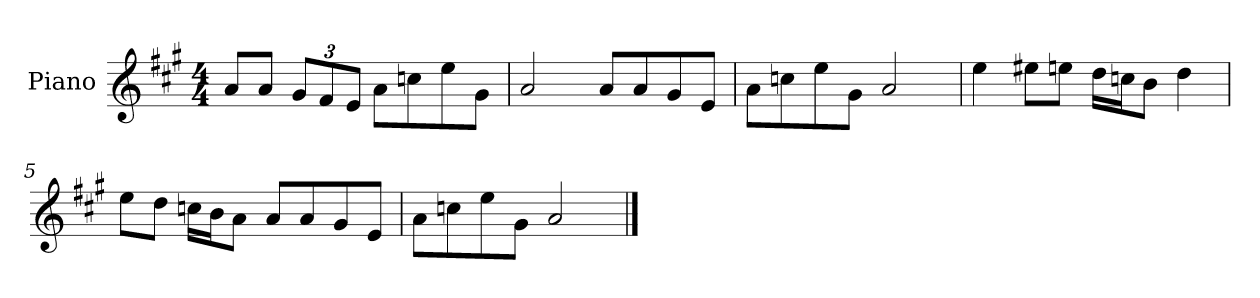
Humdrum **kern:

**kern
*part1
*staff1
*I"Piano
*I'P-no
*clefG2
*k[f#c#g#]
*M4/4
*MM90
=1
8a/L
8a/J
*Xbrackettup
12g#/L
12f#/
12e/J
8a\L
8ccn\
8ee\
8g#\J
=2
2a/
8a/L
8a/
8g#/
8e/J
=3
8a\L
8ccn\
8ee\
8g#\J
2a/
=4
4ee\
8ee#X\L
8een\J
16dd\LL
16ccn\J
8b\J
4dd\
=5
8ee\L
8dd\J
16ccn\LL
16b\J
8a\J
8a/L
8a/
8g#/
8e/J
!!LO:LB:g=z
=6
8a\L
8ccn\
8ee\
8g#\J
2a/
==
*-
